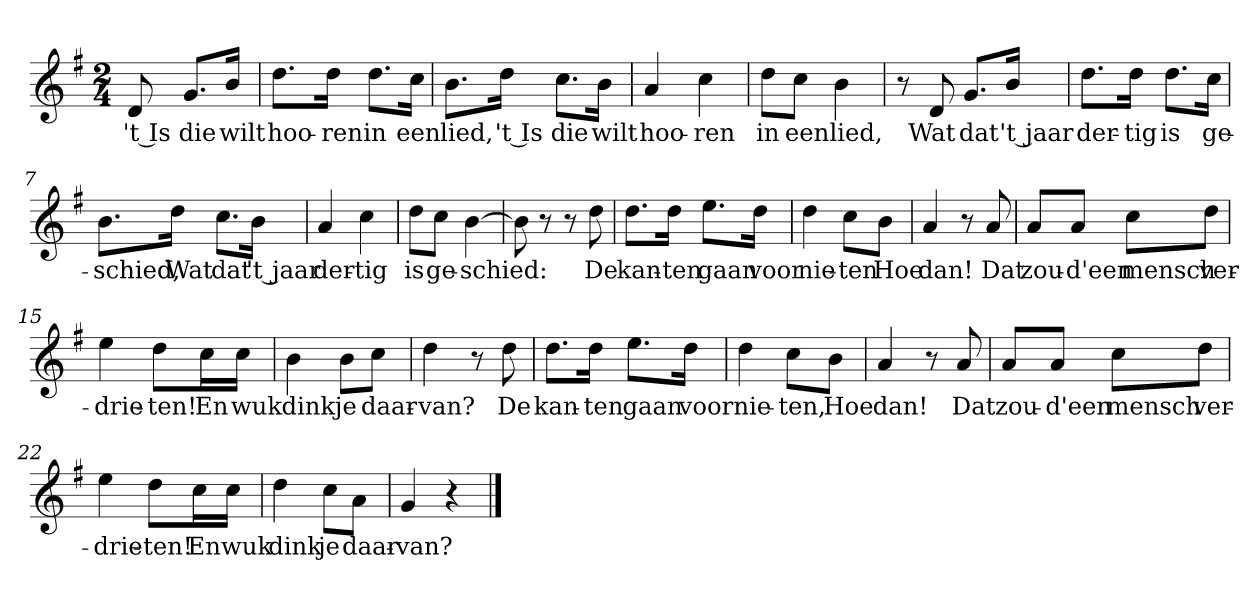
**kern	**text
*part1	*part1
*staff1	*staff1
*clefG2	*
*k[f#]	*
*G:	*
*M2/4	*
*MM120	*
=	=
8d	't Is
8.g/L	die
16b/Jk	wilt
=1	=1
8.dd\L	hoo-
16dd\Jk	-ren
8.dd\L	in
16cc\Jk	een
=2	=2
8.b\L	lied,
16dd\Jk	't Is
8.cc\L	die
16b\Jk	wilt
=3	=3
4a	hoo-
4cc	-ren
=4	=4
8dd\L	in
8cc\J	een
4b	lied,
=5	=5
8r	.
8d	Wat
8.g/L	dat
16b/Jk	't jaar
=6	=6
8.dd\L	der-
16dd\Jk	-tig
8.dd\L	is
16cc\Jk	ge-
=7	=7
8.b\L	-schied,
16dd\Jk	Wat
8.cc\L	dat
16b\Jk	't jaar
=8	=8
4a	der-
4cc	-tig
=9	=9
8dd\L	is
8cc\J	ge-
[4b	-schied:
=10	=10
8b]	.
8r	.
8r	.
8dd	De
=11	=11
8.dd\L	kan-
16dd\Jk	-ten
8.ee\L	gaan
16dd\Jk	voor
=12	=12
4dd	nie-
8cc\L	-ten
8b\J	Hoe
=13	=13
4a	dan!
8r	.
8a	Dat
=14	=14
8a/L	zou-
8a/J	-d'een
8cc\L	mensch
8dd\J	ver-
=15	=15
4ee	-drie-
8dd\L	-ten!
16cc\L	En
16cc\JJ	wuk
=16	=16
4b	dink
8b\L	je
8cc\J	daar-
=17	=17
4dd	-van?
8r	.
8dd	De
=18	=18
8.dd\L	kan-
16dd\Jk	-ten
8.ee\L	gaan
16dd\Jk	voor
=19	=19
4dd	nie-
8cc\L	-ten,
8b\J	Hoe
=20	=20
4a	dan!
8r	.
8a	Dat
=21	=21
8a/L	zou-
8a/J	-d'een
8cc\L	mensch
8dd\J	ver-
=22	=22
4ee	-drie-
8dd\L	-ten!
16cc\L	En
16cc\JJ	wuk
=23	=23
4dd	dink
8cc\L	je
8a\J	daar-
=24	=24
4g	-van?
4r	.
==	==
*-	*-
